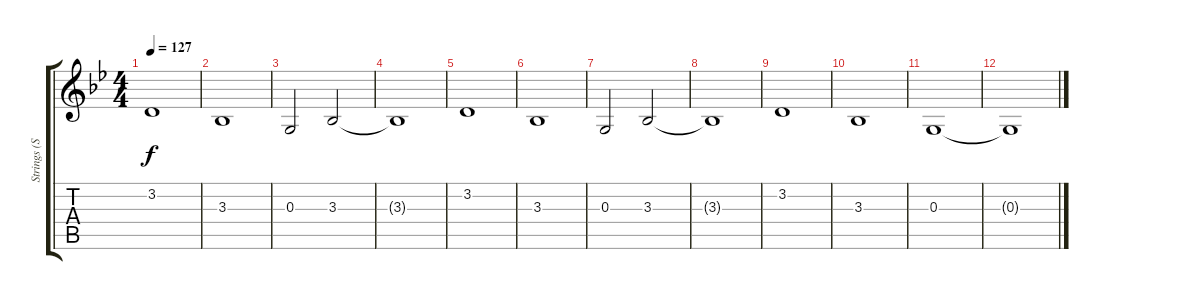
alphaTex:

\track ("Strings (Staff 1)" "Strings (S") {instrument acousticgrandpiano}
\staff {score tabs}
\tuning (E4 B3 G3 D3 A2 E2) {hide}
\ts (4 4)
\tempo 127
\clef g2
\ks gminor
3.2.1{dy f} |
3.3.1 |
0.3.2 3.3.2 |
3.3{t}.1 |
3.2.1 |
3.3.1 |
0.3.2 3.3.2 |
3.3{t}.1 |
3.2.1 |
3.3.1 |
0.3.1 |
0.3{t}.1
